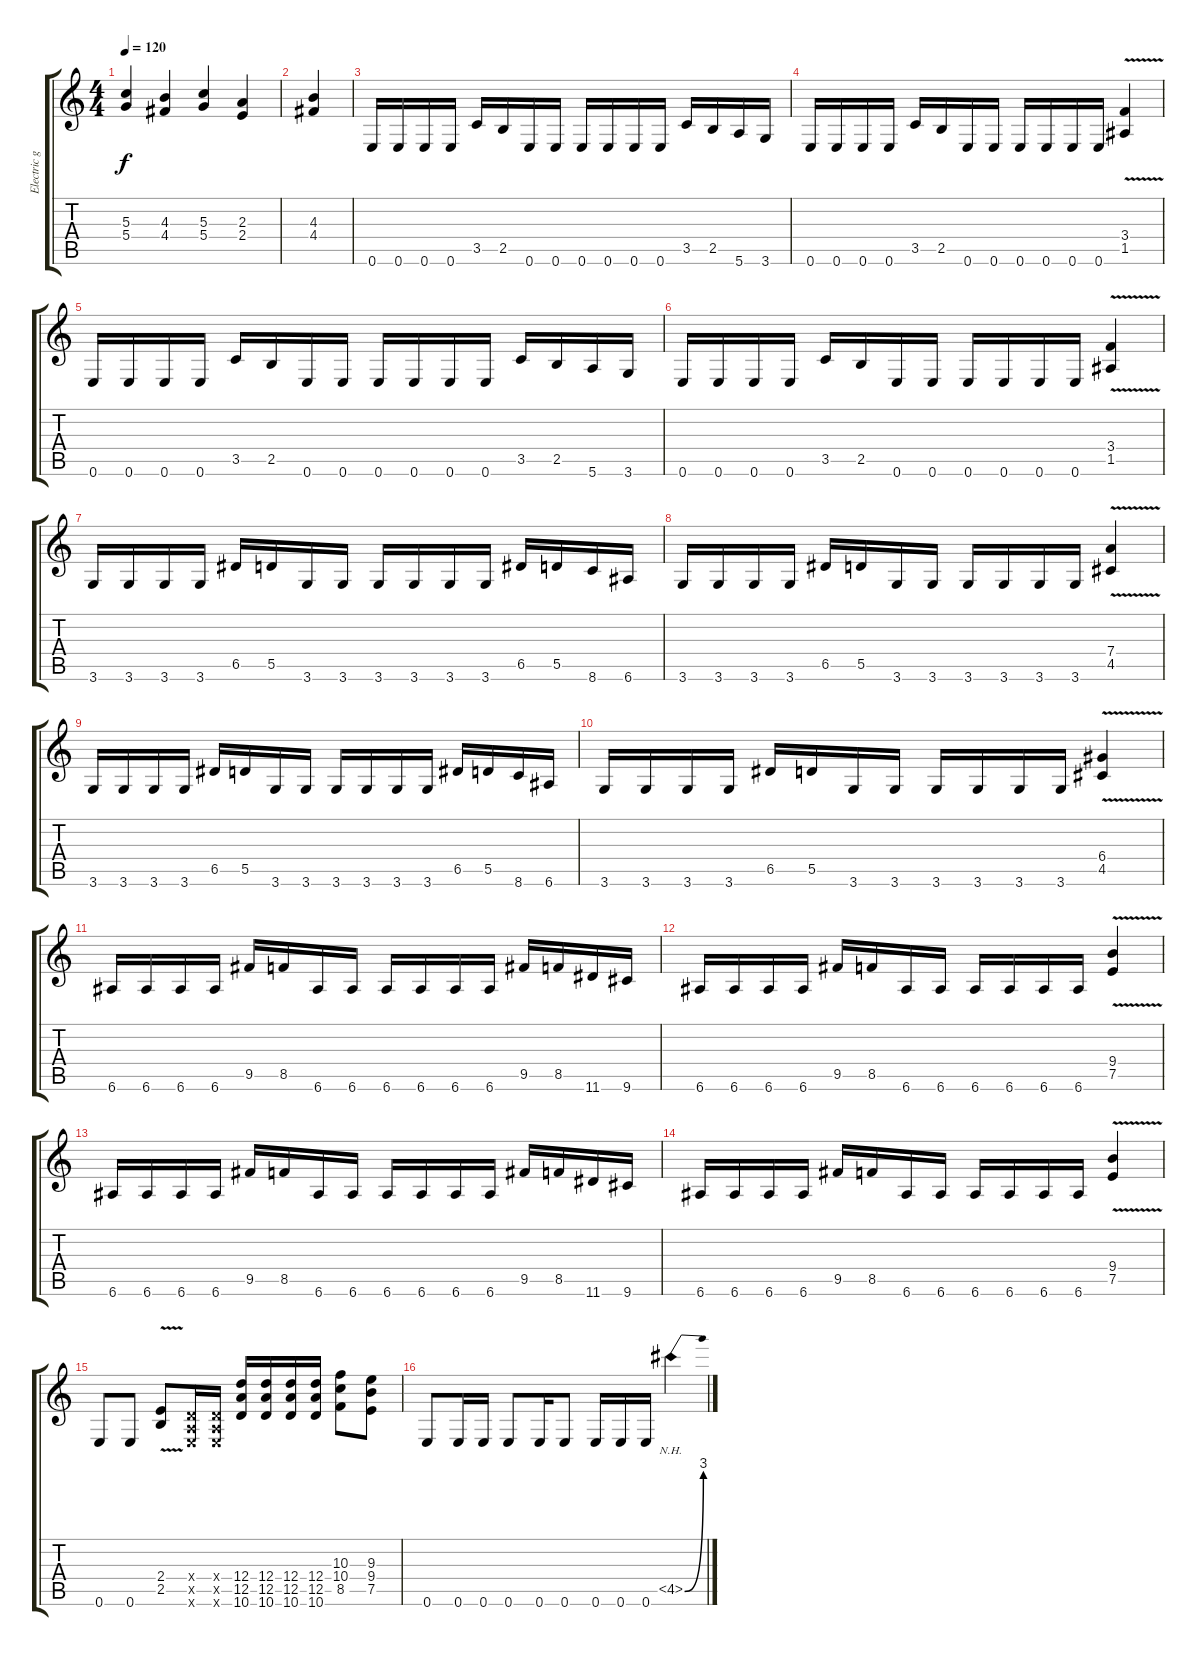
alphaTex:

\track ("Electric guitar" "Electric g") {instrument overdrivenguitar}
\staff {score tabs}
\tuning (E4 B3 G3 D3 A2 E2) {hide}
\ts (4 4)
\tempo 120
\clef g2
\ks c
(5.3 5.4).4{dy f} (4.3 4.4).4 (5.3 5.4).4 (2.3 2.4).4 |
(4.3 4.4).4 |
0.6.16 0.6.16 0.6.16 0.6.16 3.5.16 2.5.16 0.6.16 0.6.16 0.6.16 0.6.16 0.6.16 0.6.16 3.5.16 2.5.16 5.6.16 3.6.16 |
0.6.16 0.6.16 0.6.16 0.6.16 3.5.16 2.5.16 0.6.16 0.6.16 0.6.16 0.6.16 0.6.16 0.6.16 (3.4 1.5{v}).4 |
0.6.16 0.6.16 0.6.16 0.6.16 3.5.16 2.5.16 0.6.16 0.6.16 0.6.16 0.6.16 0.6.16 0.6.16 3.5.16 2.5.16 5.6.16 3.6.16 |
0.6.16 0.6.16 0.6.16 0.6.16 3.5.16 2.5.16 0.6.16 0.6.16 0.6.16 0.6.16 0.6.16 0.6.16 (3.4 1.5{v}).4 |
3.6.16 3.6.16 3.6.16 3.6.16 6.5.16 5.5.16 3.6.16 3.6.16 3.6.16 3.6.16 3.6.16 3.6.16 6.5.16 5.5.16 8.6.16 6.6.16 |
3.6.16 3.6.16 3.6.16 3.6.16 6.5.16 5.5.16 3.6.16 3.6.16 3.6.16 3.6.16 3.6.16 3.6.16 (7.4 4.5{v}).4 |
3.6.16 3.6.16 3.6.16 3.6.16 6.5.16 5.5.16 3.6.16 3.6.16 3.6.16 3.6.16 3.6.16 3.6.16 6.5.16 5.5.16 8.6.16 6.6.16 |
3.6.16 3.6.16 3.6.16 3.6.16 6.5.16 5.5.16 3.6.16 3.6.16 3.6.16 3.6.16 3.6.16 3.6.16 (6.4 4.5{v}).4 |
6.6.16 6.6.16 6.6.16 6.6.16 9.5.16 8.5.16 6.6.16 6.6.16 6.6.16 6.6.16 6.6.16 6.6.16 9.5.16 8.5.16 11.6.16 9.6.16 |
6.6.16 6.6.16 6.6.16 6.6.16 9.5.16 8.5.16 6.6.16 6.6.16 6.6.16 6.6.16 6.6.16 6.6.16 (9.4 7.5{v}).4 |
6.6.16 6.6.16 6.6.16 6.6.16 9.5.16 8.5.16 6.6.16 6.6.16 6.6.16 6.6.16 6.6.16 6.6.16 9.5.16 8.5.16 11.6.16 9.6.16 |
6.6.16 6.6.16 6.6.16 6.6.16 9.5.16 8.5.16 6.6.16 6.6.16 6.6.16 6.6.16 6.6.16 6.6.16 (9.4 7.5{v}).4 |
0.6.8 0.6.8 (2.4 2.5{v}).8 (0.4{x} 0.5{x} 0.6{x}).16 (0.4{x} 0.5{x} 0.6{x}).16 (12.4 12.5 10.6).16 (12.4 12.5 10.6).16 (12.4 12.5 10.6).16 (12.4 12.5 10.6).16 (10.3 10.4 8.5).8 (9.3 9.4 7.5).8 |
0.6.8 0.6.16 0.6.16 0.6.8 0.6.16 0.6.8 0.6.16 0.6.16 0.6.16 4.5{be (bend 0 0 60 12) nh}.4
